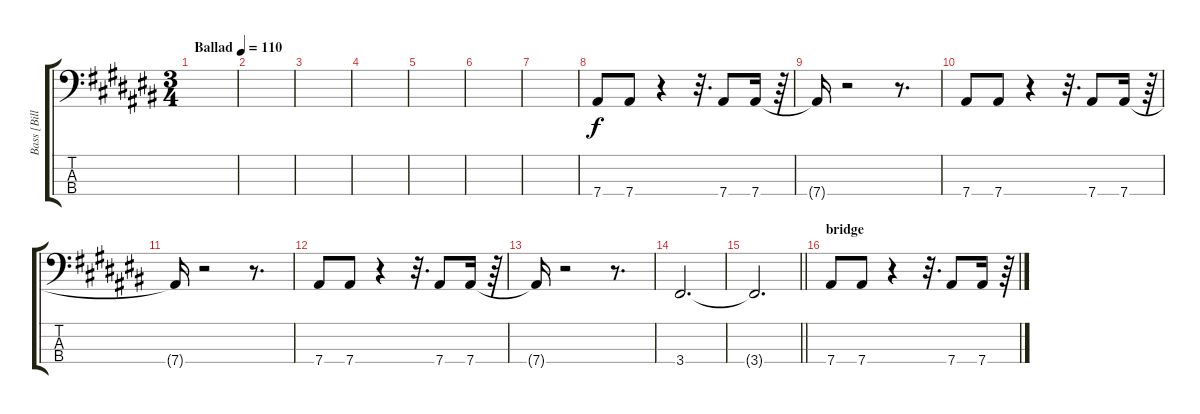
\track ("Bass [Bill Laswell]" "Bass [Bill") {instrument acousticbass}
\staff {score tabs}
\tuning (Gb2 Db2 Ab1 Eb1) {hide}
\ts (3 4)
\tempo (110 "Ballad")
\clef f4
\ks c#
|
|
|
|
|
|
|
7.4.8 7.4.8 r.4 r.32{d} 7.4.8 7.4.16 r.64 |
7.4{t}.16 r.2 r.8{d} |
7.4.8 7.4.8 r.4 r.32{d} 7.4.8 7.4.16 r.64 |
7.4{t}.16 r.2 r.8{d} |
7.4.8 7.4.8 r.4 r.32{d} 7.4.8 7.4.16 r.64 |
7.4{t}.16 r.2 r.8{d} |
3.4.2{d} |
\barLineRight lightlight
3.4{t}.2{d} |
\section ("" "bridge")
7.4.8 7.4.8 r.4 r.32{d} 7.4.8 7.4.16 r.64
